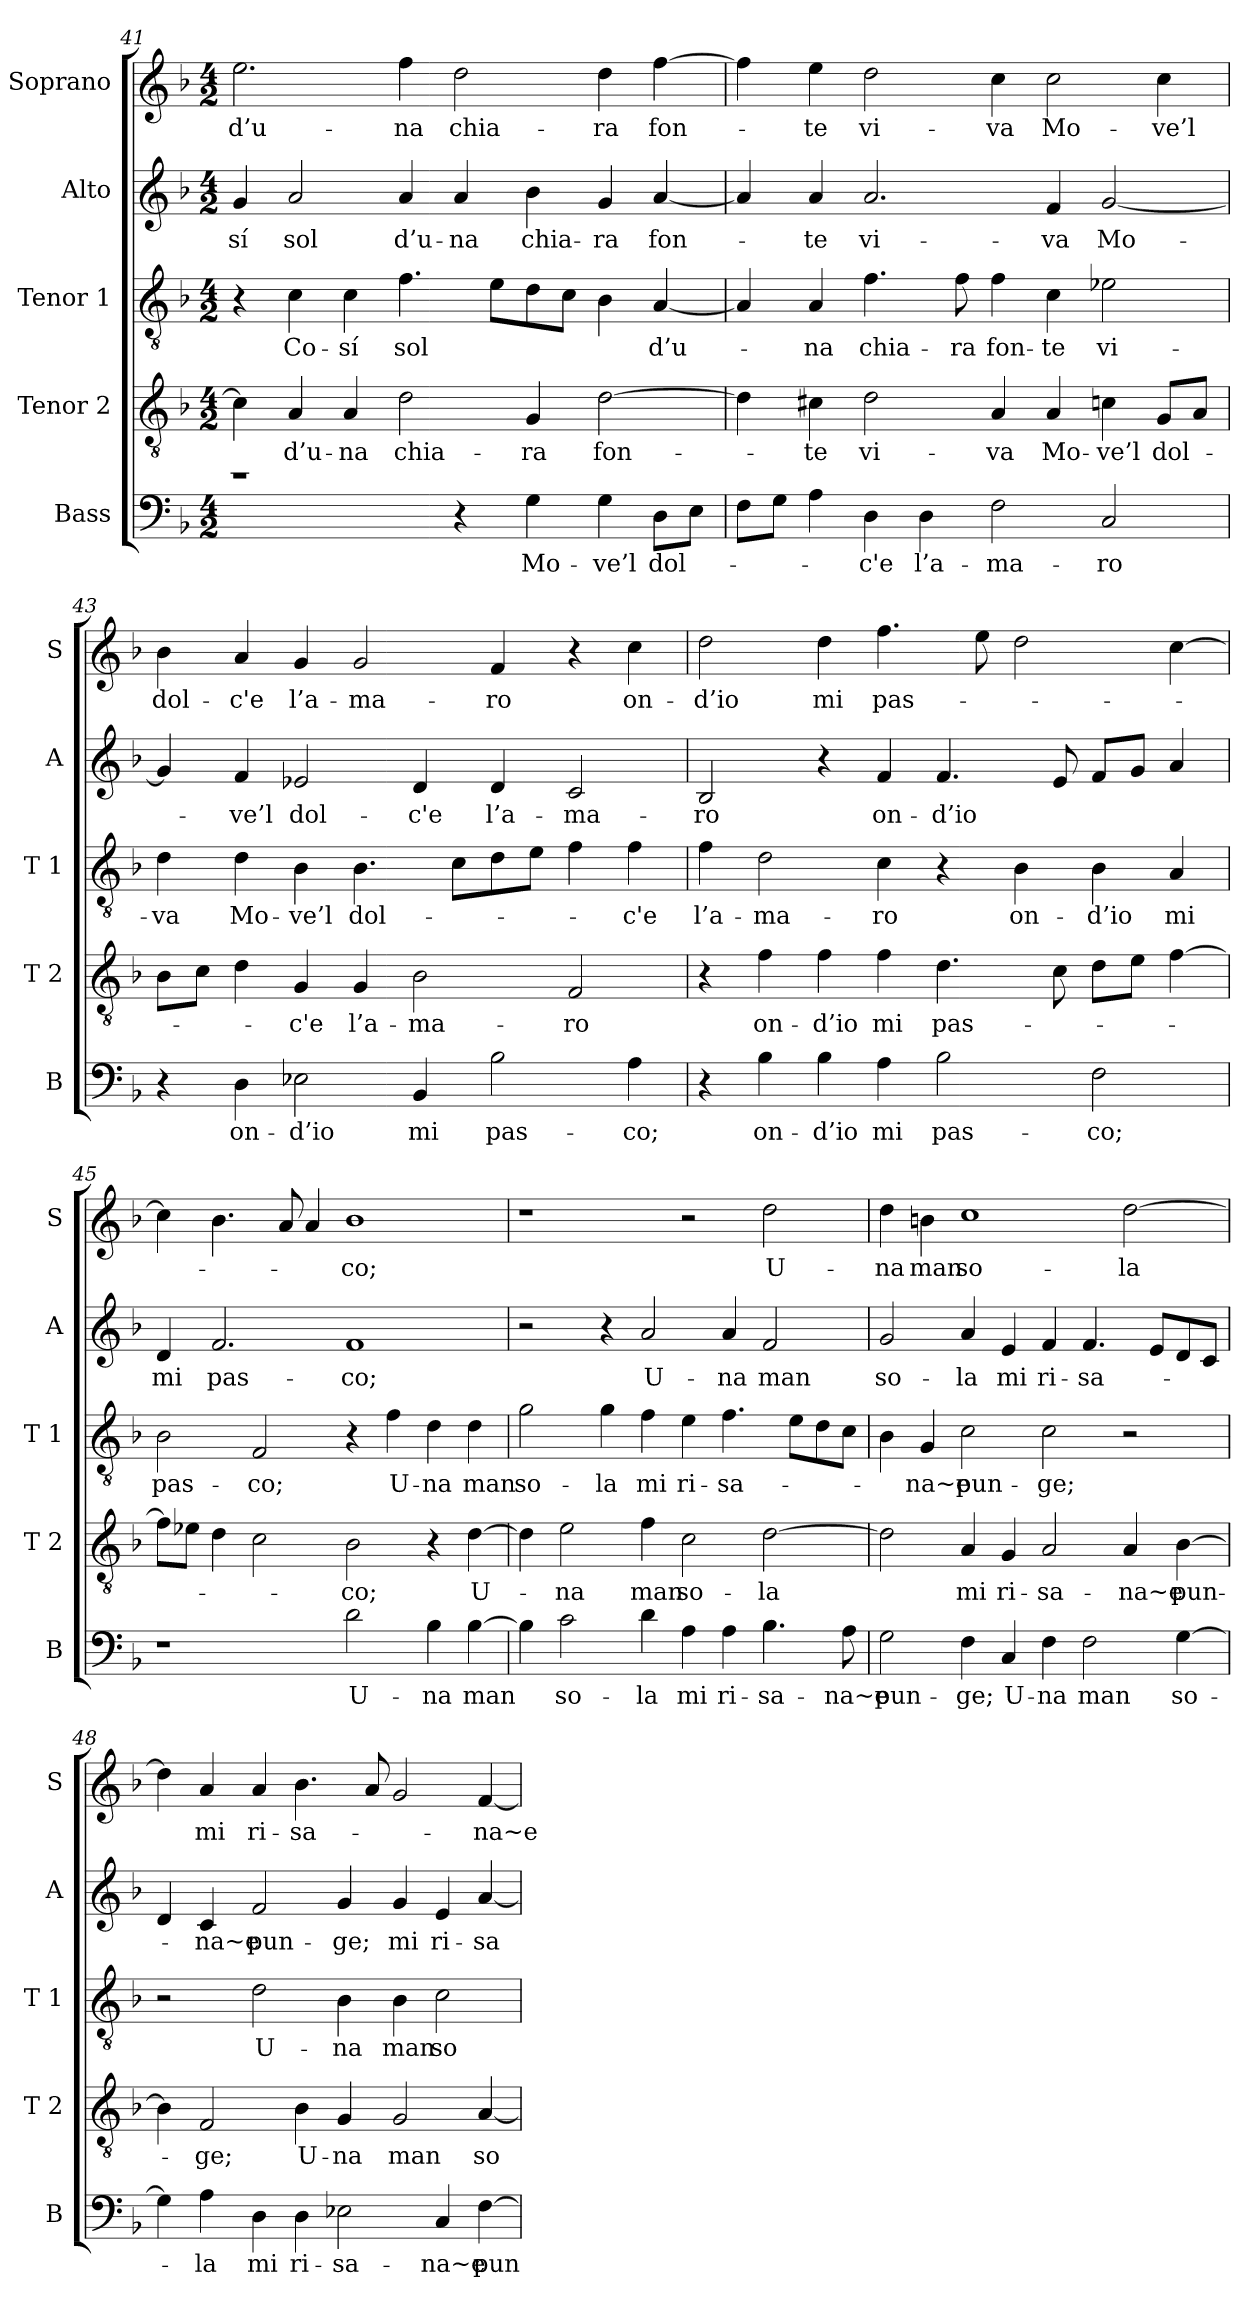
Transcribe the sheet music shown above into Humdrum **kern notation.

**kern	**text	**kern	**text	**kern	**text	**kern	**text	**kern	**text
*part5	*part5	*part4	*part4	*part3	*part3	*part2	*part2	*part1	*part1
*staff5	*staff5	*staff4	*staff4	*staff3	*staff3	*staff2	*staff2	*staff1	*staff1
*I"Bass	*	*I"Tenor 2	*	*I"Tenor 1	*	*I"Alto	*	*I"Soprano	*
*I'B	*	*I'T 2	*	*I'T 1	*	*I'A	*	*I'S	*
*clefF4	*	*clefGv2	*	*clefGv2	*	*clefG2	*	*clefG2	*
*k[b-]	*	*k[b-]	*	*k[b-]	*	*k[b-]	*	*k[b-]	*
*F:	*	*F:	*	*F:	*	*F:	*	*F:	*
*M4/2	*	*M4/2	*	*M4/2	*	*M4/2	*	*M4/2	*
=41	=41	=41	=41	=41	=41	=41	=41	=41	=41
!	!	!	!	!	!	!	!LO:LY:b	!	!LO:LY:b
1rf	.	4c\]	.	4r	.	4g/	-sí	2.ee\	d’u-
!	!	!	!LO:LY:b	!	!LO:LY:b	!	!LO:LY:b	!	!
.	.	4A/	d’u-	4c\	Co-	2a/	sol	.	.
!	!	!	!LO:LY:b	!	!LO:LY:b	!	!	!	!
.	.	4A/	-na	4c\	-sí	.	.	.	.
!	!	!	!LO:LY:b	!	!LO:LY:b	!	!LO:LY:b	!	!LO:LY:b
.	.	2d\	chia-	4.f\	sol	4a/	d’u-	4ff\	-na
!	!	!	!	!	!	!	!LO:LY:b	!	!LO:LY:b
4r	.	.	.	.	.	4a/	-na	2dd\	chia-
.	.	.	.	8e\L	.	.	.	.	.
!	!LO:LY:b	!	!LO:LY:b	!	!	!	!LO:LY:b	!	!
4G\	Mo-	4G/	-ra	8d\	.	4b-\	chia-	.	.
.	.	.	.	8c\J	.	.	.	.	.
!	!LO:LY:b	!	!LO:LY:b	!	!	!	!LO:LY:b	!	!LO:LY:b
4G\	-ve’l	[2d\	fon-	4B-\	.	4g/	-ra	4dd\	-ra
!	!LO:LY:b	!	!	!	!LO:LY:b	!	!LO:LY:b	!	!LO:LY:b
8D\L	dol-	.	.	[4A/	d’u-	[4a/	fon-	[4ff\	fon-
8E\J	.	.	.	.	.	.	.	.	.
!!LO:LB:g=z
=42	=42	=42	=42	=42	=42	=42	=42	=42	=42
8F\L	.	4d\]	.	4A/]	.	4a/]	.	4ff\]	.
8G\J	.	.	.	.	.	.	.	.	.
!	!	!	!LO:LY:b	!	!LO:LY:b	!	!LO:LY:b	!	!LO:LY:b
4A\	.	4c#X\	-te	4A/	-na	4a/	-te	4ee\	-te
!	!LO:LY:b	!	!LO:LY:b	!	!LO:LY:b	!	!LO:LY:b	!	!LO:LY:b
4D\	-c'e	2d\	vi-	4.f\	chia-	2.a/	vi-	2dd\	vi-
!	!LO:LY:b	!	!	!	!	!	!	!	!
4D\	l’a-	.	.	.	.	.	.	.	.
!	!	!	!	!	!LO:LY:b	!	!	!	!
.	.	.	.	8f\	-ra	.	.	.	.
!	!LO:LY:b	!	!LO:LY:b	!	!LO:LY:b	!	!	!	!LO:LY:b
2F\	-ma-	4A/	-va	4f\	fon-	.	.	4cc\	-va
!	!	!	!LO:LY:b	!	!LO:LY:b	!	!LO:LY:b	!	!LO:LY:b
.	.	4A/	Mo-	4c\	-te	4f/	-va	2cc\	Mo-
!	!LO:LY:b	!	!LO:LY:b	!	!LO:LY:b	!	!LO:LY:b	!	!
2C/	-ro	4cn\	-ve’l	2e-X\	vi-	[2g/	Mo-	.	.
!	!	!	!LO:LY:b	!	!	!	!	!	!LO:LY:b
.	.	8G/L	dol-	.	.	.	.	4cc\	-ve’l
.	.	8A/J	.	.	.	.	.	.	.
=43	=43	=43	=43	=43	=43	=43	=43	=43	=43
!	!	!	!	!	!LO:LY:b	!	!	!	!LO:LY:b
4r	.	8B-\L	.	4d\	-va	4g/]	.	4b-\	dol-
.	.	8c\J	.	.	.	.	.	.	.
!	!LO:LY:b	!	!	!	!LO:LY:b	!	!LO:LY:b	!	!LO:LY:b
4D\	on-	4d\	.	4d\	Mo-	4f/	-ve’l	4a/	-c'e
!	!LO:LY:b	!	!LO:LY:b	!	!LO:LY:b	!	!LO:LY:b	!	!LO:LY:b
2E-X\	-d’io	4G/	-c'e	4B-\	-ve’l	2e-X/	dol-	4g/	l’a-
!	!	!	!LO:LY:b	!	!LO:LY:b	!	!	!	!LO:LY:b
.	.	4G/	l’a-	4.B-\	dol-	.	.	2g/	-ma-
!	!LO:LY:b	!	!LO:LY:b	!	!	!	!LO:LY:b	!	!
4BB-/	mi	2B-\	-ma-	.	.	4d/	-c'e	.	.
.	.	.	.	8c\L	.	.	.	.	.
!	!LO:LY:b	!	!	!	!	!	!LO:LY:b	!	!LO:LY:b
2B-\	pas-	.	.	8d\	.	4d/	l’a-	4f/	-ro
.	.	.	.	8e\J	.	.	.	.	.
!	!	!	!LO:LY:b	!	!	!	!LO:LY:b	!	!
.	.	2F/	-ro	4f\	.	2c/	-ma-	4r	.
!	!LO:LY:b	!	!	!	!LO:LY:b	!	!	!	!LO:LY:b
4A\	-co;	.	.	4f\	-c'e	.	.	4cc\	on-
=44	=44	=44	=44	=44	=44	=44	=44	=44	=44
!	!	!	!	!	!LO:LY:b	!	!LO:LY:b	!	!LO:LY:b
4r	.	4r	.	4f\	l’a-	2B-/	-ro	2dd\	-d’io
!	!LO:LY:b	!	!LO:LY:b	!	!LO:LY:b	!	!	!	!
4B-\	on-	4f\	on-	2d\	-ma-	.	.	.	.
!	!LO:LY:b	!	!LO:LY:b	!	!	!	!	!	!LO:LY:b
4B-\	-d’io	4f\	-d’io	.	.	4r	.	4dd\	mi
!	!LO:LY:b	!	!LO:LY:b	!	!LO:LY:b	!	!LO:LY:b	!	!LO:LY:b
4A\	mi	4f\	mi	4c\	-ro	4f/	on-	4.ff\	pas-
!	!LO:LY:b	!	!LO:LY:b	!	!	!	!LO:LY:b	!	!
2B-\	pas-	4.d\	pas-	4r	.	4.f/	-d’io	.	.
.	.	.	.	.	.	.	.	8ee\	.
!	!	!	!	!	!LO:LY:b	!	!	!	!
.	.	.	.	4B-\	on-	.	.	2dd\	.
.	.	8c\	.	.	.	8e/	.	.	.
!	!LO:LY:b	!	!	!	!LO:LY:b	!	!	!	!
2F\	-co;	8d\L	.	4B-\	-d’io	8f/L	.	.	.
.	.	8e\J	.	.	.	8g/J	.	.	.
!	!	!	!	!	!LO:LY:b	!	!	!	!
.	.	[4f\	.	4A/	mi	4a/	.	[4cc\	.
!!LO:PB:g=z
=45	=45	=45	=45	=45	=45	=45	=45	=45	=45
!	!	!	!	!	!LO:LY:b	!	!LO:LY:b	!	!
1r	.	8f\L]	.	2B-\	pas-	4d/	mi	4cc\]	.
.	.	8e-X\J	.	.	.	.	.	.	.
!	!	!	!	!	!	!	!LO:LY:b	!	!
.	.	4d\	.	.	.	2.f/	pas-	4.b-\	.
!	!	!	!	!	!LO:LY:b	!	!	!	!
.	.	2c\	.	2F/	-co;	.	.	.	.
.	.	.	.	.	.	.	.	8a/	.
.	.	.	.	.	.	.	.	4a/	.
!	!LO:LY:b	!	!LO:LY:b	!	!	!	!LO:LY:b	!	!LO:LY:b
2d\	U-	2B-\	-co;	4r	.	1f	-co;	1b-	-co;
!	!	!	!	!	!LO:LY:b	!	!	!	!
.	.	.	.	4f\	U-	.	.	.	.
!	!LO:LY:b	!	!	!	!LO:LY:b	!	!	!	!
4B-\	-na	4r	.	4d\	-na	.	.	.	.
!	!LO:LY:b	!	!LO:LY:b	!	!LO:LY:b	!	!	!	!
[4B-\	man	[4d\	U-	4d\	man	.	.	.	.
=46	=46	=46	=46	=46	=46	=46	=46	=46	=46
!	!	!	!	!	!LO:LY:b	!	!	!	!
4B-\]	.	4d\]	.	2g\	so-	2r	.	1r	.
!	!LO:LY:b	!	!LO:LY:b	!	!	!	!	!	!
2c\	so-	2e\	-na	.	.	.	.	.	.
!	!	!	!	!	!LO:LY:b	!	!	!	!
.	.	.	.	4g\	-la	4r	.	.	.
!	!LO:LY:b	!	!LO:LY:b	!	!LO:LY:b	!	!LO:LY:b	!	!
4d\	-la	4f\	man	4f\	mi	2a/	U-	.	.
!	!LO:LY:b	!	!LO:LY:b	!	!LO:LY:b	!	!	!	!
4A\	mi	2c\	so-	4e\	ri-	.	.	2r	.
!	!LO:LY:b	!	!	!	!LO:LY:b	!	!LO:LY:b	!	!
4A\	ri-	.	.	4.f\	-sa-	4a/	-na	.	.
!	!LO:LY:b	!	!LO:LY:b	!	!	!	!LO:LY:b	!	!LO:LY:b
4.B-\	-sa-	[2d\	-la	.	.	2f/	man	2dd\	U-
.	.	.	.	8e\L	.	.	.	.	.
.	.	.	.	8d\	.	.	.	.	.
!	!LO:LY:b	!	!	!	!	!	!	!	!
8A\	-na~e	.	.	8c\J	.	.	.	.	.
=47	=47	=47	=47	=47	=47	=47	=47	=47	=47
!	!LO:LY:b	!	!	!	!	!	!LO:LY:b	!	!LO:LY:b
2G\	pun-	2d\]	.	4B-\	.	2g/	so-	4dd\	-na
!	!	!	!	!	!LO:LY:b	!	!	!	!LO:LY:b
.	.	.	.	4G/	-na~e	.	.	4bn\	man
!	!LO:LY:b	!	!LO:LY:b	!	!LO:LY:b	!	!LO:LY:b	!	!LO:LY:b
4F\	-ge;	4A/	mi	2c\	pun-	4a/	-la	1cc	so-
!	!LO:LY:b	!	!LO:LY:b	!	!	!	!LO:LY:b	!	!
4C/	U-	4G/	ri-	.	.	4e/	mi	.	.
!	!LO:LY:b	!	!LO:LY:b	!	!LO:LY:b	!	!LO:LY:b	!	!
4F\	-na	2A/	-sa-	2c\	-ge;	4f/	ri-	.	.
!	!LO:LY:b	!	!	!	!	!	!LO:LY:b	!	!
2F\	man	.	.	.	.	4.f/	-sa-	.	.
!	!	!	!LO:LY:b	!	!	!	!	!	!LO:LY:b
.	.	4A/	-na~e	2r	.	.	.	[2dd\	-la
.	.	.	.	.	.	8e/L	.	.	.
!	!LO:LY:b	!	!LO:LY:b	!	!	!	!	!	!
[4G\	so-	[4B-\	pun-	.	.	8d/	.	.	.
.	.	.	.	.	.	8c/J	.	.	.
!!LO:LB:g=z
=48	=48	=48	=48	=48	=48	=48	=48	=48	=48
4G\]	.	4B-\]	.	2r	.	4d/	.	4dd\]	.
!	!LO:LY:b	!	!LO:LY:b	!	!	!	!LO:LY:b	!	!LO:LY:b
4A\	-la	2F/	-ge;	.	.	4c/	-na~e	4a/	mi
!	!LO:LY:b	!	!	!	!LO:LY:b	!	!LO:LY:b	!	!LO:LY:b
4D\	mi	.	.	2d\	U-	2f/	pun-	4a/	ri-
!	!LO:LY:b	!	!LO:LY:b	!	!	!	!	!	!LO:LY:b
4D\	ri-	4B-\	U-	.	.	.	.	4.b-\	-sa-
!	!LO:LY:b	!	!LO:LY:b	!	!LO:LY:b	!	!LO:LY:b	!	!
2E-X\	-sa-	4G/	-na	4B-\	-na	4g/	-ge;	.	.
.	.	.	.	.	.	.	.	8a/	.
!	!	!	!LO:LY:b	!	!LO:LY:b	!	!LO:LY:b	!	!
.	.	2G/	man	4B-\	man	4g/	mi	2g/	.
!	!LO:LY:b	!	!	!	!LO:LY:b	!	!LO:LY:b	!	!
4C/	-na~e	.	.	2c\	so-	4e/	ri-	.	.
!	!LO:LY:b	!	!LO:LY:b	!	!	!	!LO:LY:b	!	!LO:LY:b
[4F\	pun-	[4A/	so-	.	.	[4a/	-sa-	[4f/	-na~e
=	=	=	=	=	=	=	=	=	=
*-	*-	*-	*-	*-	*-	*-	*-	*-	*-
